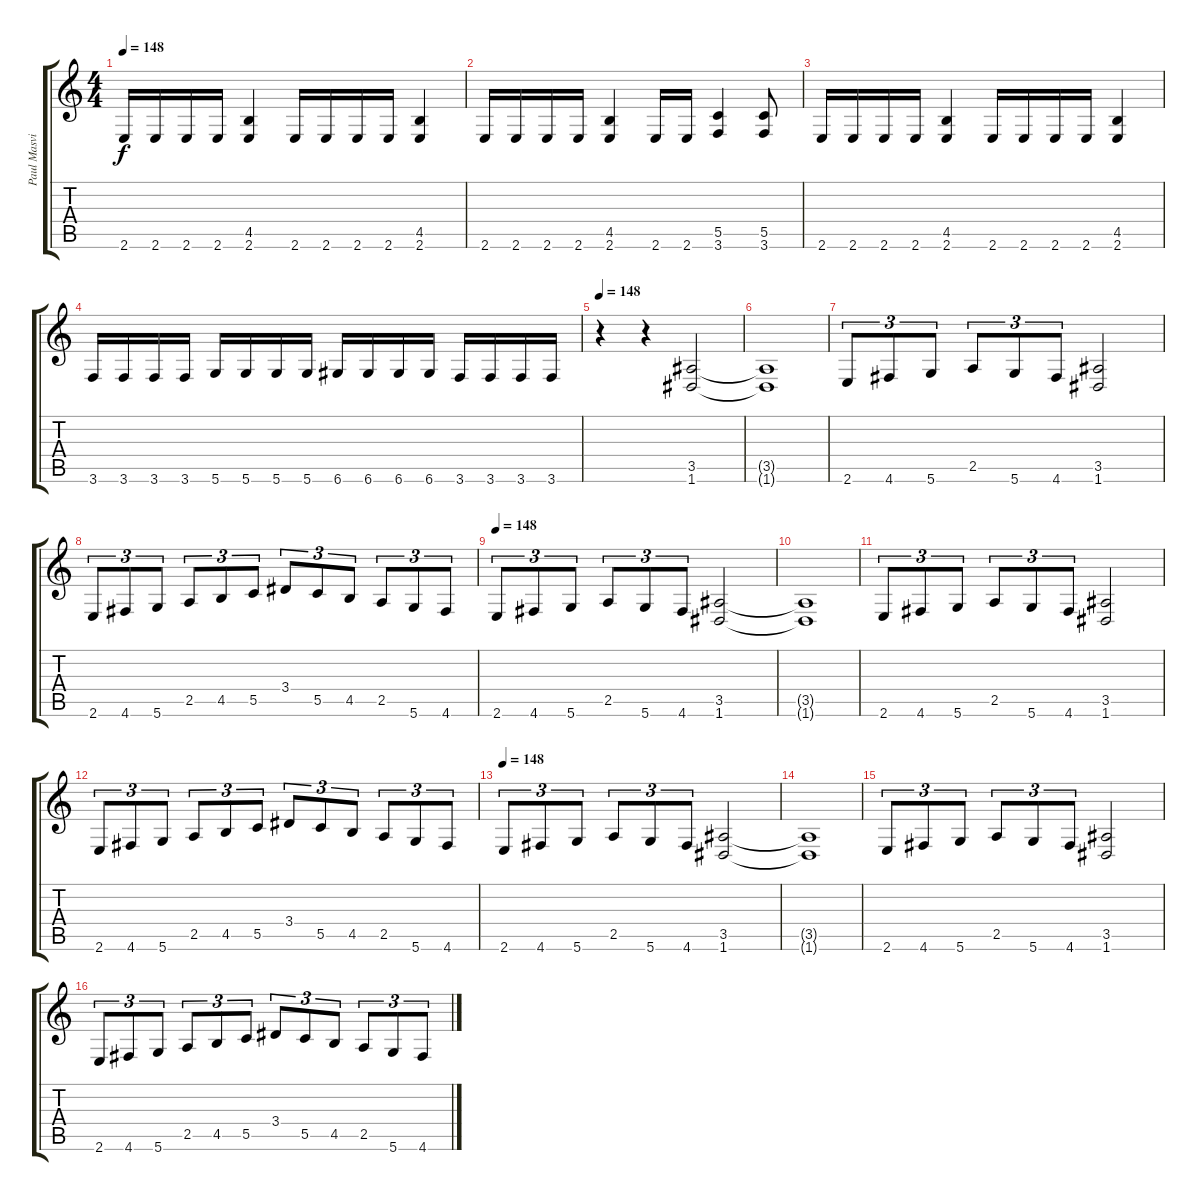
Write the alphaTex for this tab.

\track ("Paul Masvidal" "Paul Masvi") {instrument distortionguitar}
\staff {score tabs}
\tuning (D4 A3 F3 C3 G2 D2) {hide}
\ts (4 4)
\tempo 148
\clef g2
\ks c
2.6.16{dy f} 2.6.16 2.6.16 2.6.16 (4.5 2.6).4 2.6.16 2.6.16 2.6.16 2.6.16 (4.5 2.6).4 |
2.6.16 2.6.16 2.6.16 2.6.16 (4.5 2.6).4 2.6.16 2.6.16 (5.5 3.6).4 (5.5 3.6).8 |
2.6.16 2.6.16 2.6.16 2.6.16 (4.5 2.6).4 2.6.16 2.6.16 2.6.16 2.6.16 (4.5 2.6).4 |
3.6.16 3.6.16 3.6.16 3.6.16 5.6.16 5.6.16 5.6.16 5.6.16 6.6.16 6.6.16 6.6.16 6.6.16 3.6.16 3.6.16 3.6.16 3.6.16 |
\tempo 148
r.4 r.4 (3.5 1.6).2 |
(3.5{t} 1.6{t}).1 |
2.6.8{tu (3 2)} 4.6.8{tu (3 2)} 5.6.8{tu (3 2)} 2.5.8{tu (3 2)} 5.6.8{tu (3 2)} 4.6.8{tu (3 2)} (3.5 1.6).2 |
2.6.8{tu (3 2)} 4.6.8{tu (3 2)} 5.6.8{tu (3 2)} 2.5.8{tu (3 2)} 4.5.8{tu (3 2)} 5.5.8{tu (3 2)} 3.4.8{tu (3 2)} 5.5.8{tu (3 2)} 4.5.8{tu (3 2)} 2.5.8{tu (3 2)} 5.6.8{tu (3 2)} 4.6.8{tu (3 2)} |
\tempo 148
2.6.8{tu (3 2)} 4.6.8{tu (3 2)} 5.6.8{tu (3 2)} 2.5.8{tu (3 2)} 5.6.8{tu (3 2)} 4.6.8{tu (3 2)} (3.5 1.6).2 |
(3.5{t} 1.6{t}).1 |
2.6.8{tu (3 2)} 4.6.8{tu (3 2)} 5.6.8{tu (3 2)} 2.5.8{tu (3 2)} 5.6.8{tu (3 2)} 4.6.8{tu (3 2)} (3.5 1.6).2 |
2.6.8{tu (3 2)} 4.6.8{tu (3 2)} 5.6.8{tu (3 2)} 2.5.8{tu (3 2)} 4.5.8{tu (3 2)} 5.5.8{tu (3 2)} 3.4.8{tu (3 2)} 5.5.8{tu (3 2)} 4.5.8{tu (3 2)} 2.5.8{tu (3 2)} 5.6.8{tu (3 2)} 4.6.8{tu (3 2)} |
\tempo 148
2.6.8{tu (3 2)} 4.6.8{tu (3 2)} 5.6.8{tu (3 2)} 2.5.8{tu (3 2)} 5.6.8{tu (3 2)} 4.6.8{tu (3 2)} (3.5 1.6).2 |
(3.5{t} 1.6{t}).1 |
2.6.8{tu (3 2)} 4.6.8{tu (3 2)} 5.6.8{tu (3 2)} 2.5.8{tu (3 2)} 5.6.8{tu (3 2)} 4.6.8{tu (3 2)} (3.5 1.6).2 |
2.6.8{tu (3 2)} 4.6.8{tu (3 2)} 5.6.8{tu (3 2)} 2.5.8{tu (3 2)} 4.5.8{tu (3 2)} 5.5.8{tu (3 2)} 3.4.8{tu (3 2)} 5.5.8{tu (3 2)} 4.5.8{tu (3 2)} 2.5.8{tu (3 2)} 5.6.8{tu (3 2)} 4.6.8{tu (3 2)}
